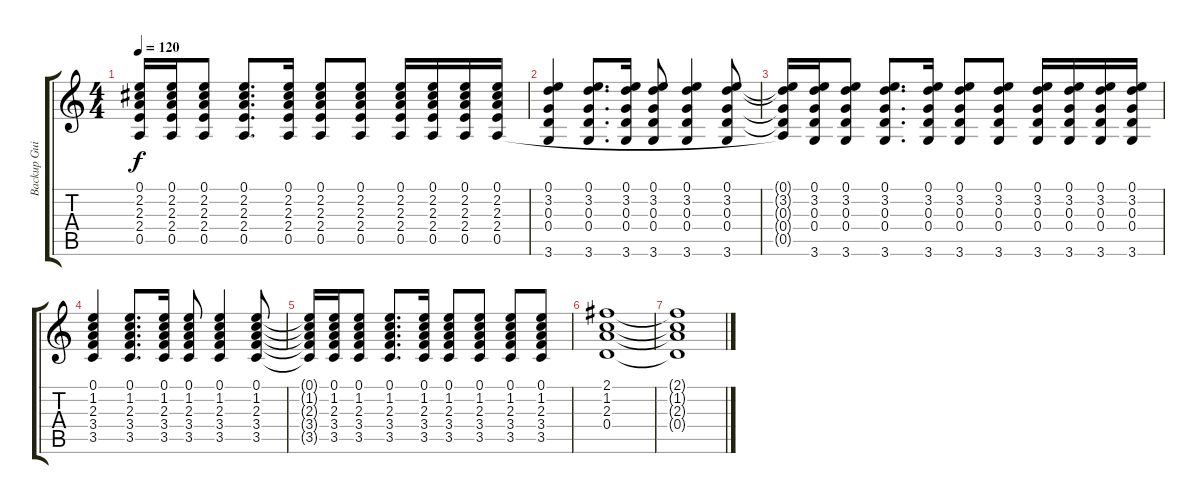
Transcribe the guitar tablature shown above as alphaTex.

\track ("Backup Guitar" "Backup Gui") {instrument electricguitarclean}
\staff {score tabs}
\tuning (E4 B3 G3 D3 A2 E2) {hide}
\ts (4 4)
\tempo 120
\clef g2
\ks c
(0.1{t} 2.2{t} 2.3{t} 2.4{t} 0.5{t}).16{dy f} (0.1 2.2 2.3 2.4 0.5).16 (0.1 2.2 2.3 2.4 0.5).8 (0.1 2.2 2.3 2.4 0.5).8{d} (0.1 2.2 2.3 2.4 0.5).16 (0.1 2.2 2.3 2.4 0.5).8 (0.1 2.2 2.3 2.4 0.5).8 (0.1 2.2 2.3 2.4 0.5).16 (0.1 2.2 2.3 2.4 0.5).16 (0.1 2.2 2.3 2.4 0.5).16 (0.1 2.2 2.3 2.4 0.5).16 |
(0.1 3.2 0.3 0.4 3.6).4 (0.1 3.2 0.3 0.4 3.6).8{d} (0.1 3.2 0.3 0.4 3.6).16 (0.1 3.2 0.3 0.4 3.6).8 (0.1 3.2 0.3 0.4 3.6).4 (0.1 3.2 0.3 0.4 3.6).8 |
(0.1{t} 3.2{t} 0.3{t} 0.4{t} 0.5{t}).16 (0.1 3.2 0.3 0.4 3.6).16 (0.1 3.2 0.3 0.4 3.6).8 (0.1 3.2 0.3 0.4 3.6).8{d} (0.1 3.2 0.3 0.4 3.6).16 (0.1 3.2 0.3 0.4 3.6).8 (0.1 3.2 0.3 0.4 3.6).8 (0.1 3.2 0.3 0.4 3.6).16 (0.1 3.2 0.3 0.4 3.6).16 (0.1 3.2 0.3 0.4 3.6).16 (0.1 3.2 0.3 0.4 3.6).16 |
(0.1 1.2 2.3 3.4 3.5).4 (0.1 1.2 2.3 3.4 3.5).8{d} (0.1 1.2 2.3 3.4 3.5).16 (0.1 1.2 2.3 3.4 3.5).8 (0.1 1.2 2.3 3.4 3.5).4 (0.1 1.2 2.3 3.4 3.5).8 |
(0.1{t} 1.2{t} 2.3{t} 3.4{t} 3.5{t}).16 (0.1 1.2 2.3 3.4 3.5).16 (0.1 1.2 2.3 3.4 3.5).8 (0.1 1.2 2.3 3.4 3.5).8{d} (0.1 1.2 2.3 3.4 3.5).16 (0.1 1.2 2.3 3.4 3.5).8 (0.1 1.2 2.3 3.4 3.5).8 (0.1 1.2 2.3 3.4 3.5).8 (0.1 1.2 2.3 3.4 3.5).8 |
(2.1 1.2 2.3 0.4).1{volume 0} |
(2.1{t} 1.2{t} 2.3{t} 0.4{t}).1
